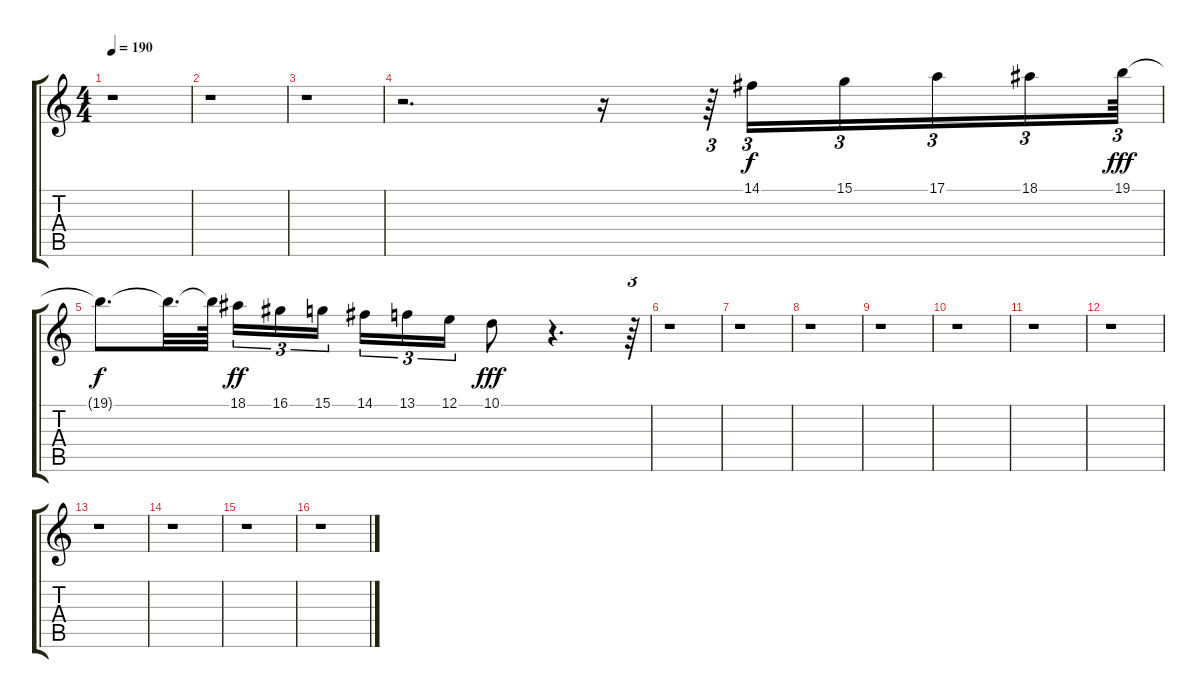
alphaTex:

\track "" {instrument brasssection}
\staff {score tabs}
\tuning (E4 B3 G3 D3 A2 E2) {hide}
\ts (4 4)
\tempo 190
\clef g2
\ks c
r.1{dy fff} |
r.1 |
r.1 |
r.2{d} r.16 r.64{tu (3 2)} 14.1.16{tu (3 2) dy f} 15.1.16{tu (3 2)} 17.1.16{tu (3 2)} 18.1.16{tu (3 2)} 19.1.64{tu (3 2) dy fff} |
19.1{t}.8{d dy f} 19.1{t}.32{d} 19.1{t}.64 18.1.16{tu (3 2) dy ff} 16.1.16{tu (3 2)} 15.1.16{tu (3 2)} 14.1.16{tu (3 2)} 13.1.16{tu (3 2)} 12.1.16{tu (3 2)} 10.1.8{dy fff} r.4{d} r.64{tu (3 2)} |
r.1 |
r.1 |
r.1 |
r.1 |
r.1 |
r.1 |
r.1 |
r.1 |
r.1 |
r.1 |
r.1
